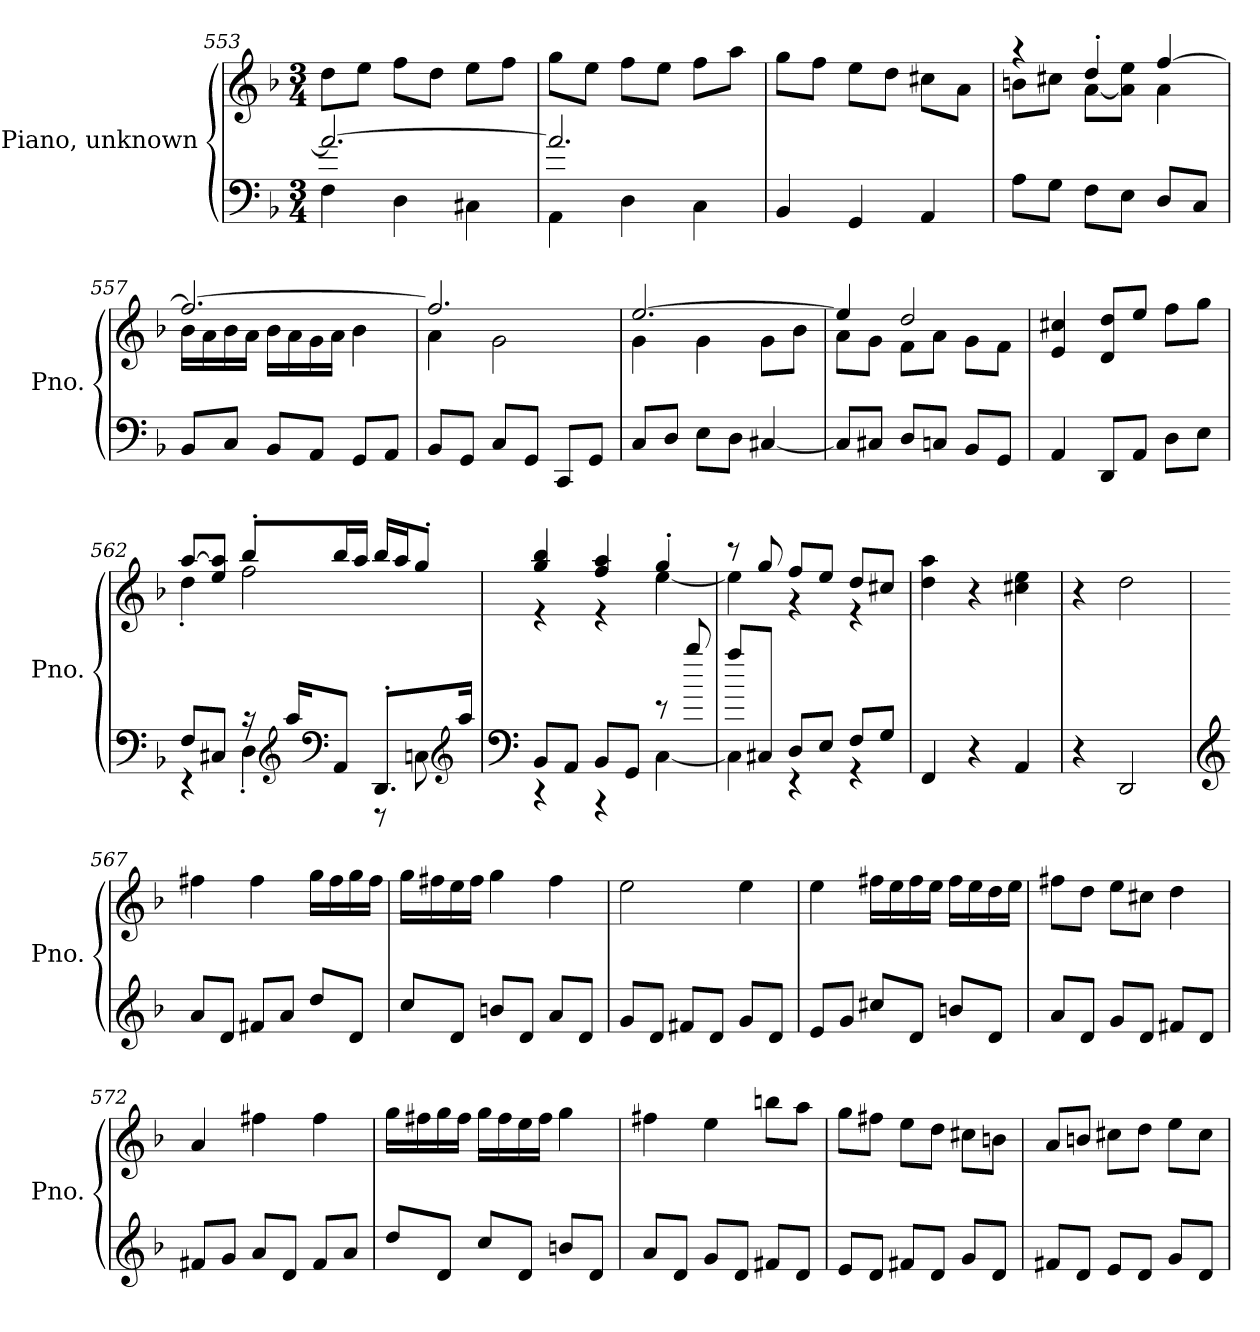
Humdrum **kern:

**kern	**kern
*part1	*part1
*staff2	*staff1
*I"Piano, unknown	*
*I'Pno.	*
!!LO:LB:g=z
*clefF4	*clefG2
*k[b-]	*k[b-]
*M3/4	*M3/4
=553	=553
*^	*
2.a/_	4F\	8dd\L
.	.	8ee\J
.	4D\	8ff\L
.	.	8dd\J
.	4C#X\	8ee\L
.	.	8ff\J
=554	=554	=554
2.a/]	4AA\	8gg\L
.	.	8ee\J
.	4D\	8ff\L
.	.	8ee\J
.	4C\	8ff\L
.	.	8aa\J
*v	*v	*
=555	=555
4BB-/	8gg\L
.	8ff\J
4GG/	8ee\L
.	8dd\J
4AA/	8cc#X\L
.	8a\J
=556	=556
*	*^
8A\L	4r	8bn\L
8G\J	.	8cc#X\J
8F\L	4dd'/	[8a\L
8E\J	.	8a\] 8ee\J
8D/L	[4ff/	4a\
8C/J	.	.
=557	=557	=557
8BB-/L	2.ff/_	16b-\LL
.	.	16a\
8C/J	.	16b-\
.	.	16a\JJ
8BB-/L	.	16b-\LL
.	.	16a\
8AA/J	.	16g\
.	.	16a\JJ
8GG/L	.	4b-\
8AA/J	.	.
!!LO:LB:g=z	!!
=558	=558	=558
8BB-/L	2.ff/]	4a\
8GG/J	.	.
8C/L	.	2g\
8GG/J	.	.
8CC/L	.	.
8GG/J	.	.
=559	=559	=559
8C/L	[2.ee/	4g\
8D/J	.	.
8E\L	.	4g\
8D\J	.	.
[4C#X/	.	8g\L
.	.	8b-\J
=560	=560	=560
8C#/L]	4ee/]	8a\L
8C#X/J	.	8g\J
8D/L	2dd/	8f\L
8Cn/J	.	8a\J
8BB-/L	.	8g\L
8GG/J	.	8f\J
*	*v	*v
=561	=561
4AA/	4e/ 4cc#X/
8DD/L	8d/ 8dd/L
8AA/J	8ee/J
8D\L	8ff\L
8E\J	8gg\J
!!LO:LB:g=z
=562	=562
*^	*^
8F/L	4r	[8aa/L	4dd'\
8C#X/J	.	8ee/ 8aa/]J	.
16r	4D'\	8bb-'/L	2ff\
*clefG2	*	*	*
16aa/KL	.	.	.
*clefF4	*	*	*
8AA/J	.	16bb-/L	.
.	.	16aa/JJ	.
8.DD'/L	8r	16bb-/LL	.
.	.	16aa/J	.
.	8Cn\	8gg'/J	.
*clefG2	*	*	*
16aa/Jk	.	.	.
=563	=563	=563	=563
*clefF4	*	*	*
8BB-/L	4r	4gg/ 4bb-/	4r
8AA/J	.	.	.
8BB-/L	4r	4ff/ 4aa/	4r
8GG/J	.	.	.
8r	[4C\	4gg'/	[4ee\
8bb-/	.	.	.
=564	=564	=564	=564
8aa/L	4C\]	8r	4ee\]
8C#X/J	.	8gg/	.
8D/L	4r	8ff/L	4r
8E/J	.	8ee/J	.
8F/L	4r	8dd/L	4r
8G/J	.	8cc#X/J	.
*v	*v	*	*
*	*v	*v
=565	=565
4FF/	4dd\ 4aa\
4r	4r
4AA/	4cc#X\ 4ee\
=566	=566
4r	4r
2DD/	2dd\
!!LO:LB:g=z
=567	=567
*clefG2	*
8a/L	4ff#X\
8d/J	.
8f#X/L	4ff#\
8a/J	.
8dd/L	16gg\LL
.	16ff#\
8d/J	16gg\
.	16ff#\JJ
=568	=568
8cc/L	16gg\LL
.	16ff#X\
8d/J	16ee\
.	16ff#\JJ
8bn/L	4gg\
8d/J	.
8a/L	4ff#\
8d/J	.
=569	=569
8g/L	2ee\
8d/J	.
8f#X/L	.
8d/J	.
8g/L	4ee\
8d/J	.
=570	=570
8e/L	4ee\
8g/J	.
8cc#X/L	16ff#X\LL
.	16ee\
8d/J	16ff#\
.	16ee\JJ
8bn/L	16ff#\LL
.	16ee\
8d/J	16dd\
.	16ee\JJ
!!LO:PB:g=z
=571	=571
8a/L	8ff#X\L
8d/J	8dd\J
8g/L	8ee\L
8d/J	8cc#X\J
8f#X/L	4dd\
8d/J	.
=572	=572
8f#X/L	4a/
8g/J	.
8a/L	4ff#X\
8d/J	.
8f#/L	4ff#\
8a/J	.
=573	=573
8dd/L	16gg\LL
.	16ff#X\
8d/J	16gg\
.	16ff#\JJ
8cc/L	16gg\LL
.	16ff#\
8d/J	16ee\
.	16ff#\JJ
8bn/L	4gg\
8d/J	.
=574	=574
8a/L	4ff#X\
8d/J	.
8g/L	4ee\
8d/J	.
8f#X/L	8bbn\L
8d/J	8aa\J
=575	=575
8e/L	8gg\L
8d/J	8ff#X\J
8f#X/L	8ee\L
8d/J	8dd\J
8g/L	8cc#X\L
8d/J	8bn\J
!!LO:LB:g=z
=576	=576
8f#X/L	8a/L
8d/J	8bn/J
8e/L	8cc#X\L
8d/J	8dd\J
8g/L	8ee\L
8d/J	8cc#\J
=	=
*-	*-
